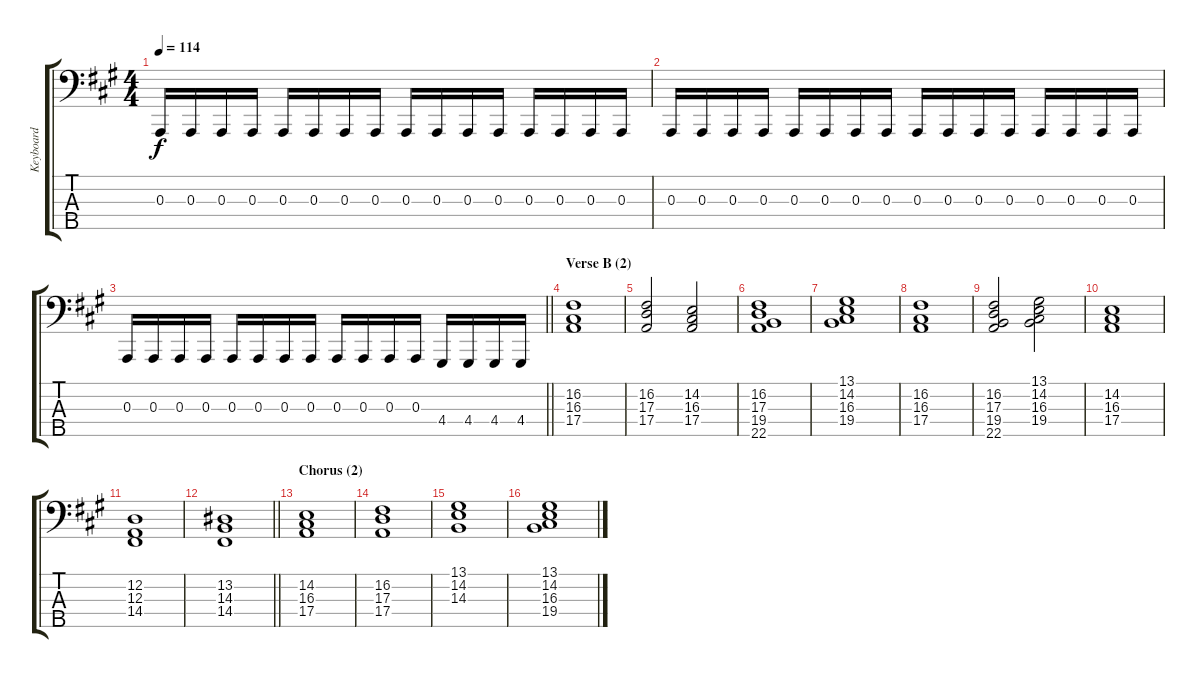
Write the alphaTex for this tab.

\track ("Keyboard" "Keyboard") {instrument drawbarorgan}
\staff {score tabs}
\tuning (G2 D2 A1 E1 B0) {hide}
\ts (4 4)
\tempo 114
\clef f4
\ks a
0.3.16{dy f} 0.3.16 0.3.16 0.3.16 0.3.16 0.3.16 0.3.16 0.3.16 0.3.16 0.3.16 0.3.16 0.3.16 0.3.16 0.3.16 0.3.16 0.3.16 |
0.3.16 0.3.16 0.3.16 0.3.16 0.3.16 0.3.16 0.3.16 0.3.16 0.3.16 0.3.16 0.3.16 0.3.16 0.3.16 0.3.16 0.3.16 0.3.16 |
\barLineRight lightlight
0.3.16 0.3.16 0.3.16 0.3.16 0.3.16 0.3.16 0.3.16 0.3.16 0.3.16 0.3.16 0.3.16 0.3.16 4.4.16 4.4.16 4.4.16 4.4.16 |
\section ("" "Verse B (2)")
(16.2 16.3 17.4).1 |
(16.2 17.3 17.4).2 (14.2 16.3 17.4).2 |
(16.2 17.3 19.4 22.5).1 |
(13.1 14.2 16.3 19.4).1 |
(16.2 16.3 17.4).1 |
(16.2 17.3 19.4 22.5).2 (13.1 14.2 16.3 19.4).2 |
(14.2 16.3 17.4).1 |
(12.2 12.3 14.4).1 |
\barLineRight lightlight
(13.2 14.3 14.4).1 |
\section ("" "Chorus (2)")
(14.2 16.3 17.4).1 |
(16.2 17.3 17.4).1 |
(13.1 14.2 14.3).1 |
(13.1 14.2 16.3 19.4).1
